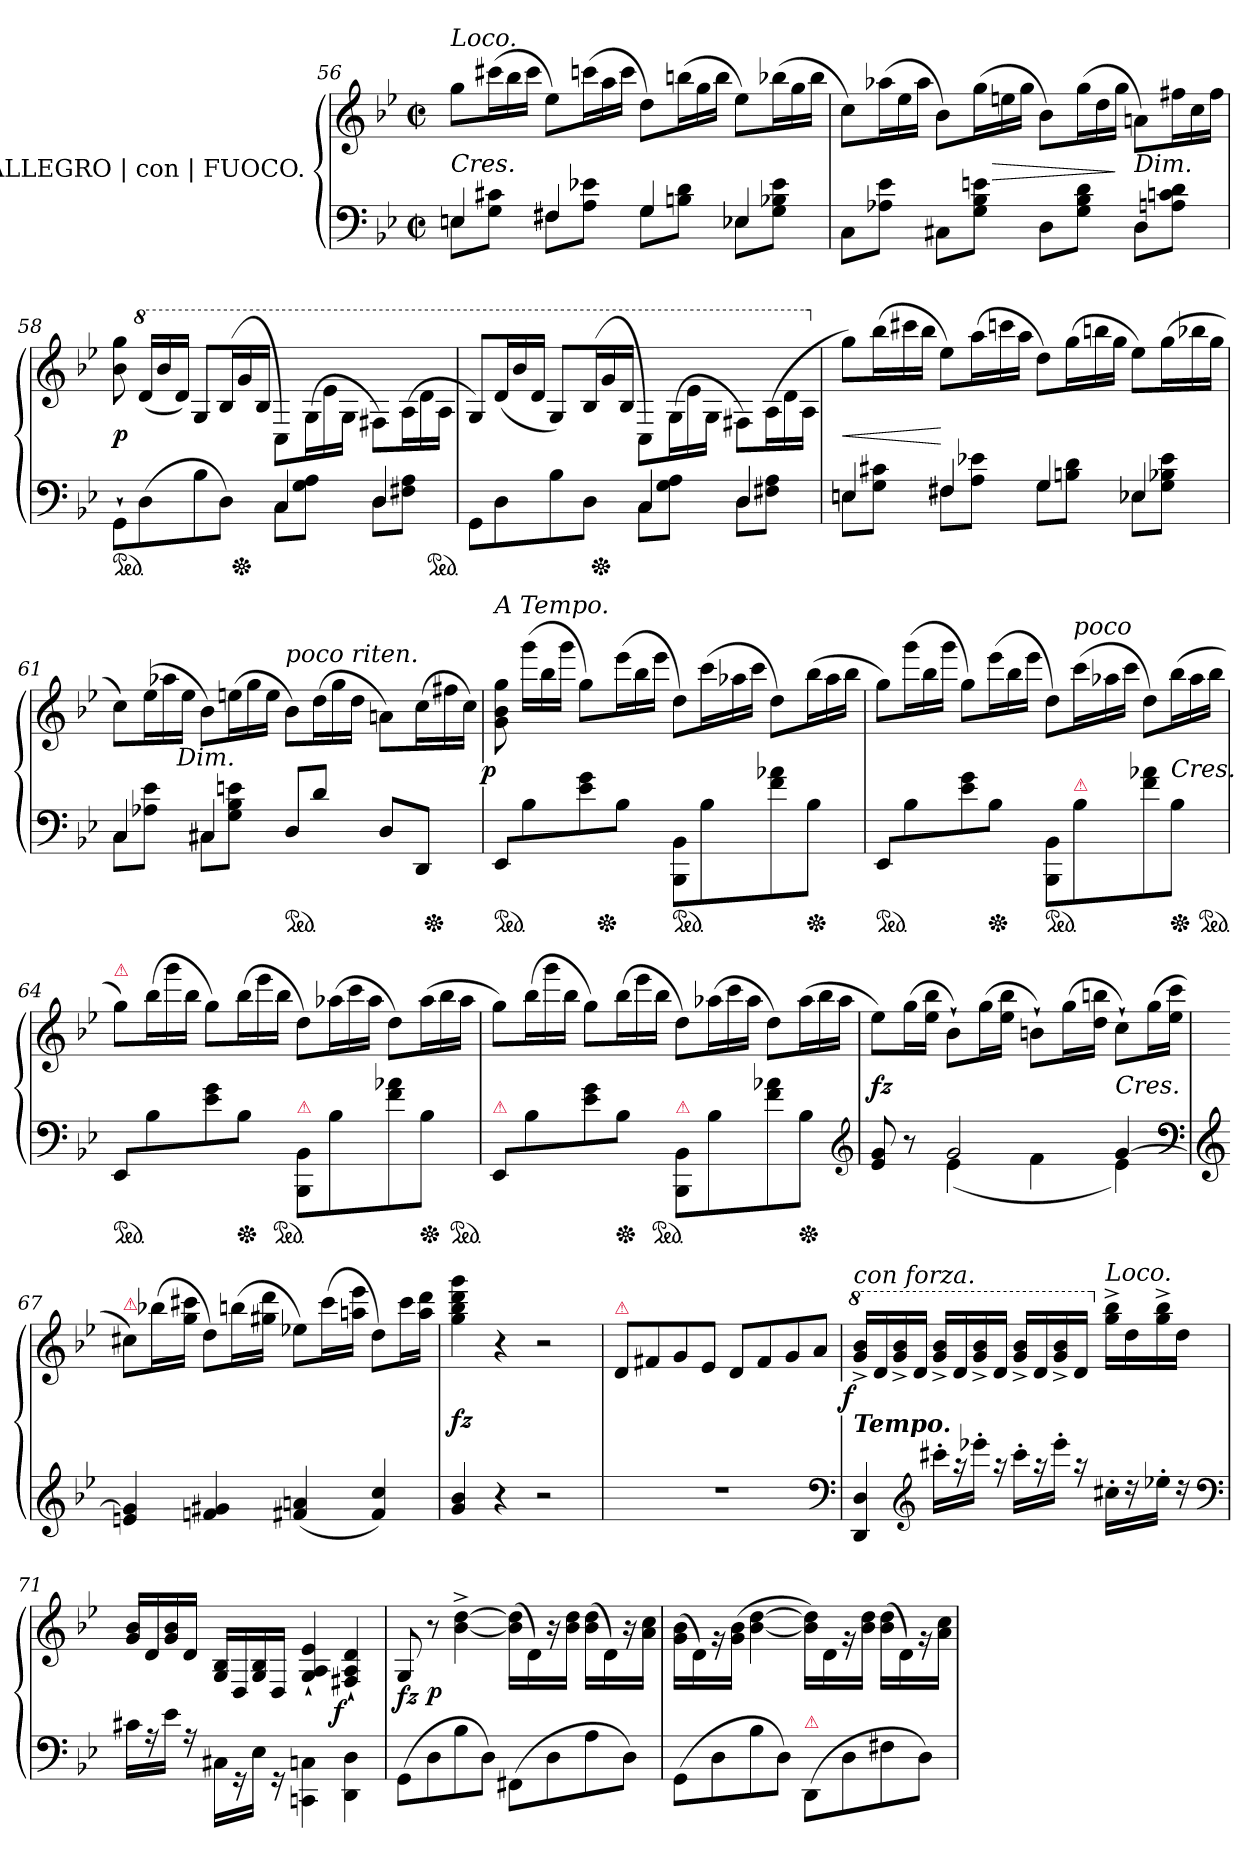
**kern	**kern	**dynam
*part1	*part1	*part1
*staff2	*staff1	*staff1/2
*I"ALLEGRO | con | FUOCO.	*	*
*clefF4	*clefG2	*
*k[b-e-]	*k[b-e-]	*
*g:	*g:	*
*M2/2	*M2/2	*
*met(c|)	*met(c|)	*
=56	=56	=56
*^	*	*
!	!	!LO:TX:c:i:t=Cres.	!
!	!	!LO:TX:a:i:t=Loco.	!
4En	8EnL	8ggL	.
*	*	*Xtuplet	*
.	8G 8c#XJ	(>24ccc#XL	.
.	.	24bb-	.
.	.	24ccc#JJ	.
4F#X	8F#XL	8ee-L)	.
.	8A 8e-XJ	(24cccnL	.
.	.	24aa	.
.	.	24cccJJ	.
4G	8GL	8ddL)	.
.	8Bn 8dJ	(24bbnL	.
.	.	24gg	.
.	.	24bbJJ	.
4E-X	8E-XL	8ee-L)	.
.	8G 8B-X 8e-J	(>24bb-XL	.
.	.	24gg	.
.	.	24bb-JJ	.
*v	*v	*	*
=57	=57	=57
8CL	8ccL)	.
8A-X 8e-J	(24aa-XL	.
.	24ee-	.
.	24aa-JJ	.
8C#XL	8b-L)	.
8G 8B- 8enJ	(24ggL	.
.	24een	>
.	24ggJJ	.
8DL	8b-L)	.
8G 8B- 8dJ	(24ggL	.
.	24dd	.
.	24ggJJ	]
!	!LO:TX:c:i:t=Dim.	!
8DL	8anL)	.
8An 8cn 8dJ	24ff#XL	.
.	24cc	.
.	24ff#JJ	.
=58	=58	=58
*^	*	*
*ped	*	*	*
2rcyy	8GG`>L	8b- 8gg	p
*	*	*8va	*
.	(>8D	(>24ddLL	.
.	.	24bb-	.
.	.	24ddJJ)	.
.	8B-	8gL	.
.	8DJ)	(>24b-L	.
*Xped	*	*	*
.	.	24gg	.
.	.	24b-JJ	.
4C	8CL	8c\L)	.
.	8G 8AJ	(>24gL	.
.	.	24ee-	.
.	.	24gJJ	.
4D	8DL	8f#X\L)	.
.	8F#X 8AJ	(>24aL	.
.	.	24dd	.
.	.	24aJJ	.
*ped	*	*	*
=59	=59	=59	=59
*	*	*^	*
2rcyy	8GGL	8gL)	3ryy	.
.	8D	(24ddL	.	.
.	.	24bb-	.	.
.	.	24ddJJ	.	.
.	8B-	8gL)	.	.
.	.	.	24.ryy	.
.	8DJ	(24b-L	.	.
*Xped	*	*	*	*
.	.	.	3ryy	.
.	.	24gg	.	.
.	.	24b-JJ	.	.
4C	8CL	8c\L)	.	.
.	8G 8AJ	(24gL	.	.
.	.	24ee-	.	.
.	.	24gJJ	.	.
.	.	.	6ryy	.
4D	8DL	8f#X\L)	.	.
.	8F#X 8AJ	(24aL	.	.
.	.	.	12ryy	.
.	.	24dd	.	.
.	.	24aJJ	.	.
.	.	.	48ryy	.
*	*	*v	*v	*
=60	=60	=60	=60
*	*	*X8va	*
*	*	*^	*
!	!	!LO:TX:a:i:t=Loco.	!	!
*	*	*v	*v	*
4En	8EnL	8ggL)	<
.	8G 8c#XJ	(>24bb-L	.
.	.	24ccc#X	.
.	.	24bb-JJ	.
4F#X	8F#XL	8ee-L)	[
.	8A 8e-XJ	(24aaL	.
.	.	24cccn	.
.	.	24aaJJ	.
4G	8GL	8ddL)	.
.	8Bn 8dJ	(24ggL	.
.	.	24bbn	.
.	.	24ggJJ	.
4E-X	8E-XL	8ee-L)	.
.	8G 8B-X 8e-J	(24ggL	.
.	.	24bb-X	.
.	.	24ggJJ	.
=61	=61	=61	=61
*	*	*^	*
4C	8CL	8ccL)	3%2ryy	.
.	8A-X 8e-J	(24ee-L	.	.
.	.	24aa-X	.	.
!	!	!LO:TX:c:i:t=Dim.	!	!
.	.	24ee-JJ	.	.
4C#X	8C#XL	8b-L)	.	.
.	8G 8B- 8enJ	(24eenL	.	.
.	.	24gg	.	.
.	.	24eeJJ	.	.
!	!	!LO:TX:a:i:t=poco riten.	!	!
!LO:TX:a:color=crimson:t=⚠	!	!	!	!
*ped	*	*	*	*
8D/L	2rFFFyy	8b-L)	.	.
8d\J	.	(24ddL	.	.
.	.	24gg	6ryy	.
.	.	24ddJJ	.	.
8DL	.	8anL)	.	.
.	.	.	24.ryy	.
8DDJ	.	(24ccL	.	.
*Xped	*	*	*	*
.	.	.	12ryy	.
.	.	24ff#X	.	.
.	.	24ccJJ)	.	.
.	.	.	48ryy	.
=62	=62	=62	=62	=62
!	!	!LO:TX:a:i:t=A Tempo.	!	!
!LO:TX:a:color=crimson:t=⚠	!	!	!	!
!	!	!	!	!LO:DY:rj
*v	*v	*	*	*
*ped	*	*	*
8EE-/L	8g 8b- 8gg	4ryy	p
8B-\	(24gggLL	.	.
.	24bb-	.	.
.	24gggJJ	.	.
8e-\ 8g\	8ggL)	16ryy	.
*Xped	*	*	*
.	.	2ryy	.
8B-\J	(24eee-L	.	.
.	24bb-	.	.
.	24eee-JJ	.	.
!LO:TX:a:color=crimson:t=⚠	!	!	!
*ped	*	*	*
8BBB-/ 8BB-/L	8ddL)	.	.
8B-\	(24cccL	.	.
.	24aa-X	.	.
.	24cccJJ	.	.
8f\ 8a-X\	8ddL)	.	.
.	.	8.ryy	.
*Xped	*	*	*
8B-\J	(24bb-L	.	.
.	24aa-	.	.
.	24bb-JJ	.	.
=63	=63	=63	=63
!LO:TX:a:color=crimson:t=⚠	!	!	!
*	*v	*v	*
*ped	*	*
8EE-/L	8gg\L)	.
8B-\	(24gggL	.
.	24bb-	.
.	24gggJJ	.
8e-\ 8g\	8gg\L)	.
*Xped	*	*
8B-\J	(24eee-L	.
.	24bb-	.
.	24eee-JJ	.
*ped	*	*
8BBB-/ 8BB-/L	8ddL)	.
!	!LO:TX:a:i:t=poco	!
!LO:TX:a:color=crimson:t=⚠	!	!
8B-\	(24cccL	.
.	24aa-X	.
.	24cccJJ	.
8f\ 8a-X\	8ddL)	.
!	!LO:TX:c:i:t=Cres.	!
*Xped	*	*
8B-\J	(>24bb-L	.
.	24aa-	.
.	24bb-JJ	.
*ped	*	*
=64	=64	=64
!	!LO:TX:a:color=crimson:t=⚠	!
!LO:TX:a:color=crimson:t=⚠	!	!
*ped	*	*
8EE-/L	8gg\L)	.
8B-\	(>24bb-L	.
.	24ggg	.
.	24bb-JJ	.
8e-\ 8g\	8gg\L)	.
*Xped	*	*
8B-\J	(>24bb-L	.
.	24eee-	.
*ped	*	*
.	24bb-JJ	.
!LO:TX:a:color=crimson:t=⚠	!	!
8BBB-/ 8BB-/L	8ddL)	.
8B-\	(>24aa-XL	.
.	24ccc	.
.	24aa-JJ	.
8f\ 8a-X\	8ddL)	.
*Xped	*	*
8B-\J	(>24aa-L	.
.	24bb-	.
.	24aa-JJ	.
*ped	*	*
=65	=65	=65
!LO:TX:a:color=crimson:t=⚠	!	!
8EE-/L	8gg\L)	.
8B-\	(24bb-L	.
.	24ggg	.
.	24bb-JJ	.
8e-\ 8g\	8gg\L)	.
*Xped	*	*
8B-\J	(24bb-L	.
.	24eee-	.
*ped	*	*
.	24bb-JJ	.
!LO:TX:a:color=crimson:t=⚠	!	!
8BBB-/ 8BB-/L	8dd\L)	.
8B-\	(24aa-XL	.
.	24ccc	.
.	24aa-JJ	.
8f\ 8a-X\	8dd\L)	.
*Xped	*	*
8B-\J	(>24aa-L	.
.	24bb-	.
.	24aa-JJ	.
*clefG2	*	*
=66	=66	=66
*^	*	*
8e- 8g	4rAyy	8ee-L)	fz
8r	.	(>16ggL	.
.	.	16ee- 16bb-JJ	.
2g	(<4e-	8b-`>L)	.
.	.	(>16ggL	.
.	.	16ee- 16bb-JJ	.
.	4f	8bn`>L)	.
.	.	(>16ggL	.
.	.	16dd 16bbnJJ	.
!	!	!LO:TX:c:i:t=Cres.	!
[4g	4e-)	8cc`>L)	.
.	.	(>16ggL	.
.	.	16ee- 16cccJJ	.
*v	*v	*	*
*clefF4	*	*
=67	=67	=67
*clefG2	*	*
!	!LO:TX:a:color=crimson:t=⚠	!
4en 4g]	8cc#XL)	.
.	(>16bb-XL	.
.	16gg 16ccc#XJJ	.
4fn 4g#X	8ddL)	.
.	(>16bbnL	.
.	16gg#X 16dddJJ	.
(<4f#X 4an	8ee-XL)	.
.	(>16ccc#L	.
.	16aan 16eee-JJ	.
4f# 4cc)	8ddL)	.
.	16ccc#L	.
.	16aa 16dddJJ	.
=68	=68	=68
4g 4b-	4gg 4bb- 4ddd 4ggg	fz
4r	4r	.
2r	2r	.
=69	=69	=69
!	!LO:TX:a:Bi:color=crimson:t=⚠	!
1rdd	8d!L	.
.	8f#X!	.
.	8g!	.
.	8e-!J	.
.	8d!L	.
.	8f#!	.
.	8g!	.
.	8a!J	.
*clefF4	*	*
=70	=70	=70
*	*8va	*
!	!LO:TX:a:i:t=con forza.	!
!LO:TX:a:Bi:t=Tempo.	!	!
!	!	!LO:DY:rj
4DD 4D	16gg^ 16bb-^LL	f
*clefG2	*	*
.	16dd	.
.	16gg^ 16bb-^	.
.	16ddJJ	.
16ccc#X'LL	16gg^ 16bb-^LL	.
16raa	16dd	.
16eee-X'JJ	16gg^ 16bb-^	.
16raa	16ddJJ	.
16ccc#'LL	16gg^ 16bb-^LL	.
16raa	16dd	.
16eee-'JJ	16gg^ 16bb-^	.
16raa	16ddJJ	.
*	*X8va	*
!	!LO:TX:a:i:t=Loco.	!
16cc#X'LL	16gg^ 16bb-^LL	.
16rdd	16dd	.
16ee-X'JJ	16gg^ 16bb-^	.
16rdd	16ddJJ	.
*clefF4	*	*
=71	=71	=71
16c#XLL	16g 16b-LL	.
16rA	16d	.
16e-JJ	16g 16b-	.
16rA	16dJJ	.
16C#X\LL	16G/ 16B-/LL	.
16rGG	16D/	.
16E-\JJ	16G/ 16B-/	.
16rGG	16D/JJ	.
4CCn\ 4Cn\	4G`>/ 4A`>/ 4e-`>/	.
!	!	!LO:DY:rj
4DD\ 4D\	4F#X`>/ 4A`>/ 4d`>/	f
=72	=72	=72
(>8GG\L	8G/	fz
8D	8r	p
8B-	[4b-^ [4dd^	.
8DJ)	.	.
(>8FF#X\L	(>16b-]\ 16dd]\LL	.
.	16d)	.
8D	16r	.
.	16b- 16ddJJ	.
8A	(>16b-\ 16dd\LL	.
.	16d)	.
8DJ)	16r	.
.	16a 16ccJJ	.
=73	=73	=73
(>8GGL	(>16g\ 16b-\LL	.
.	16d)	.
8D	16rg	.
.	(>16g 16b-JJ	.
8B-	[4b- [4dd	.
8DJ)	.	.
!LO:TX:a:color=crimson:t=⚠	!	!
(>8DD/L	16b-]\ 16dd]\LL)	.
.	16d	.
8D\	16rg	.
.	16b- 16ddJJ	.
8F#X\	(>16b-\ 16dd\LL	.
.	16d)	.
8D\J)	16rg	.
.	16a 16ccJJ	.
=	=	=
*-	*-	*-
